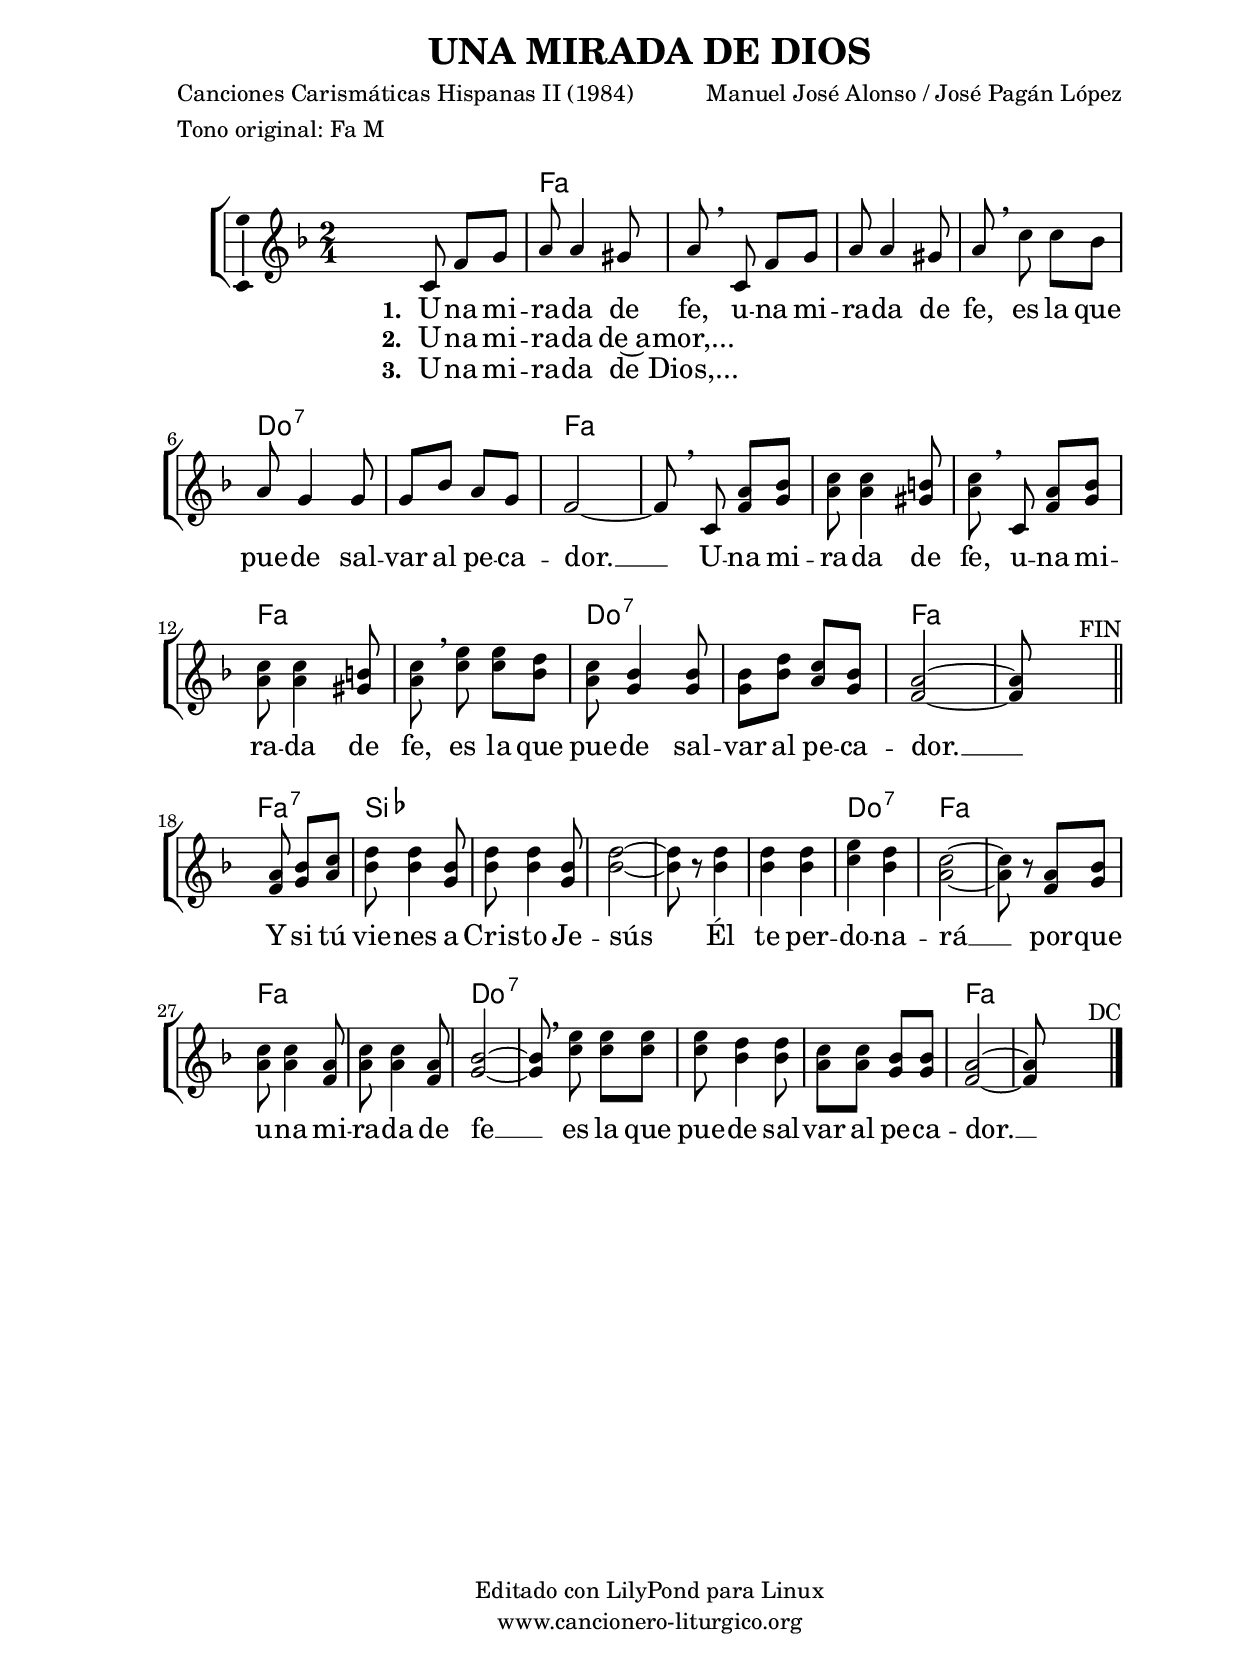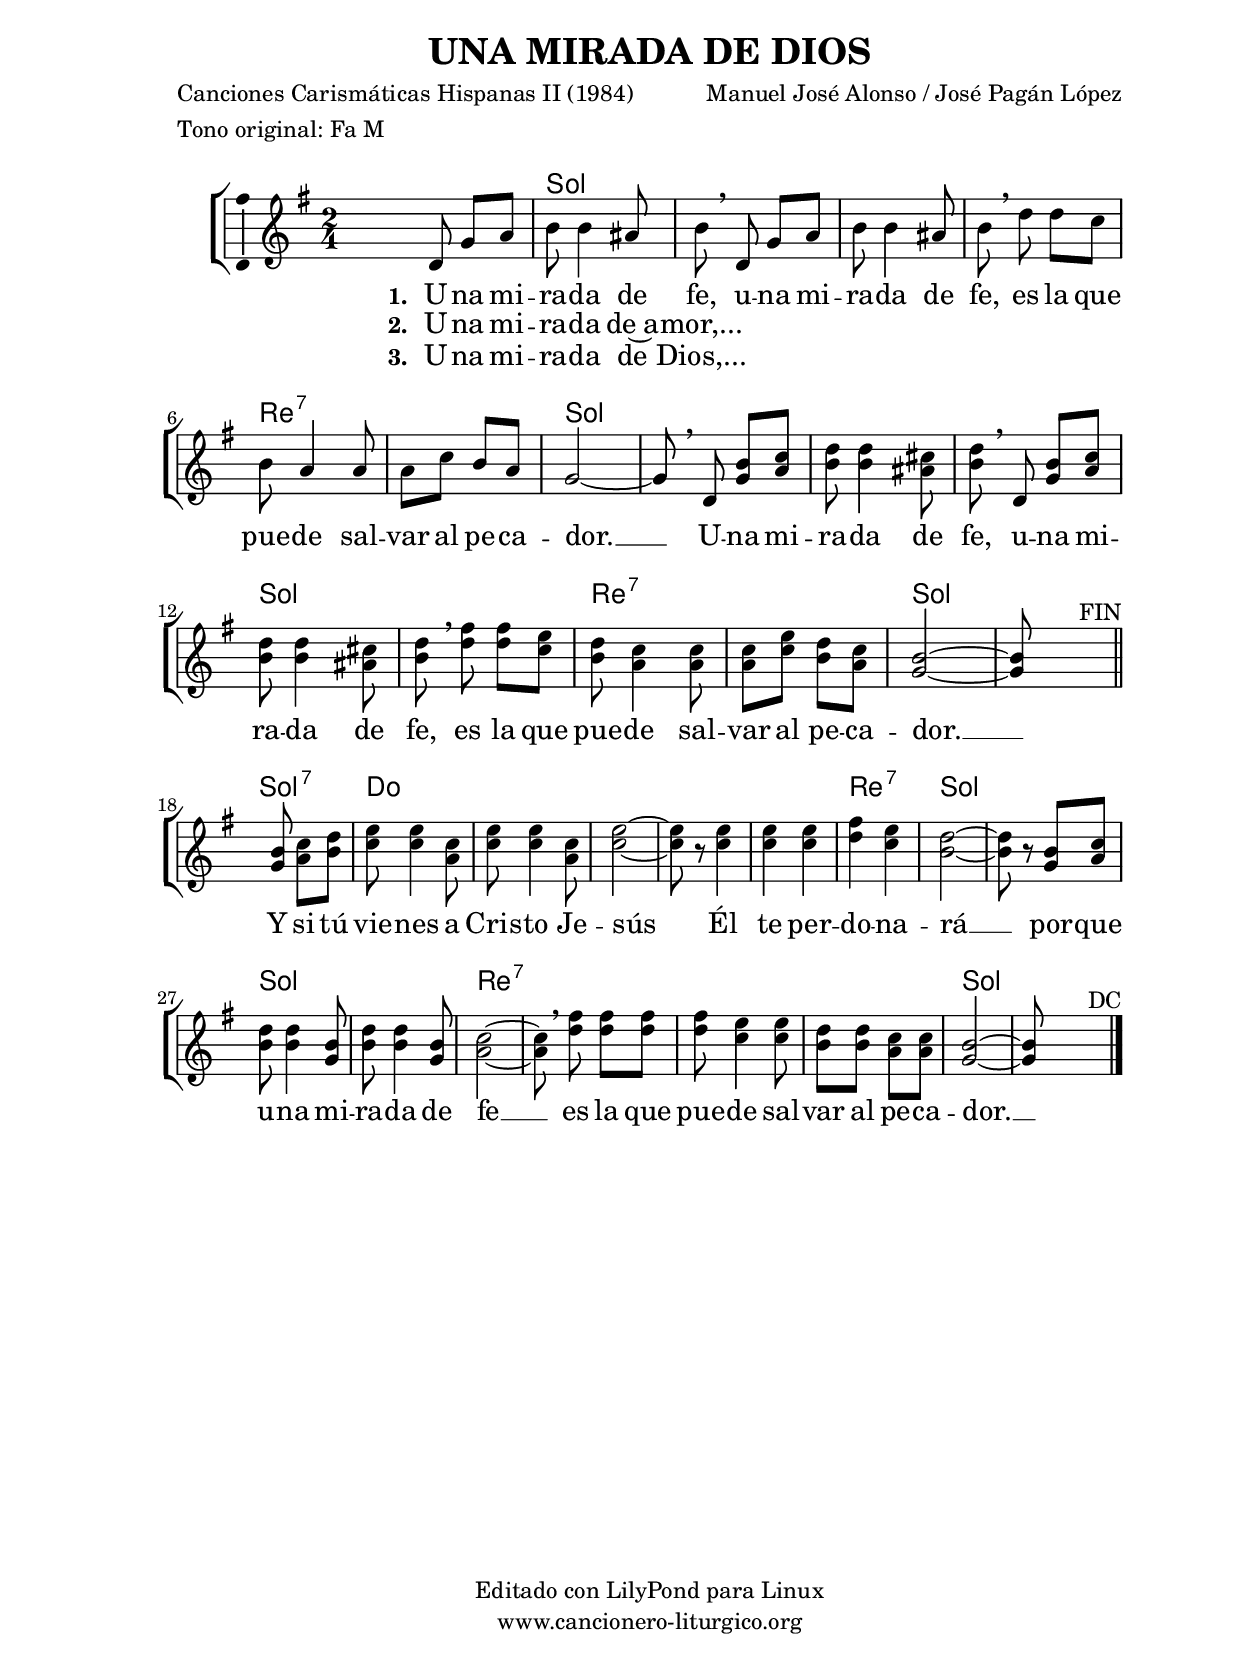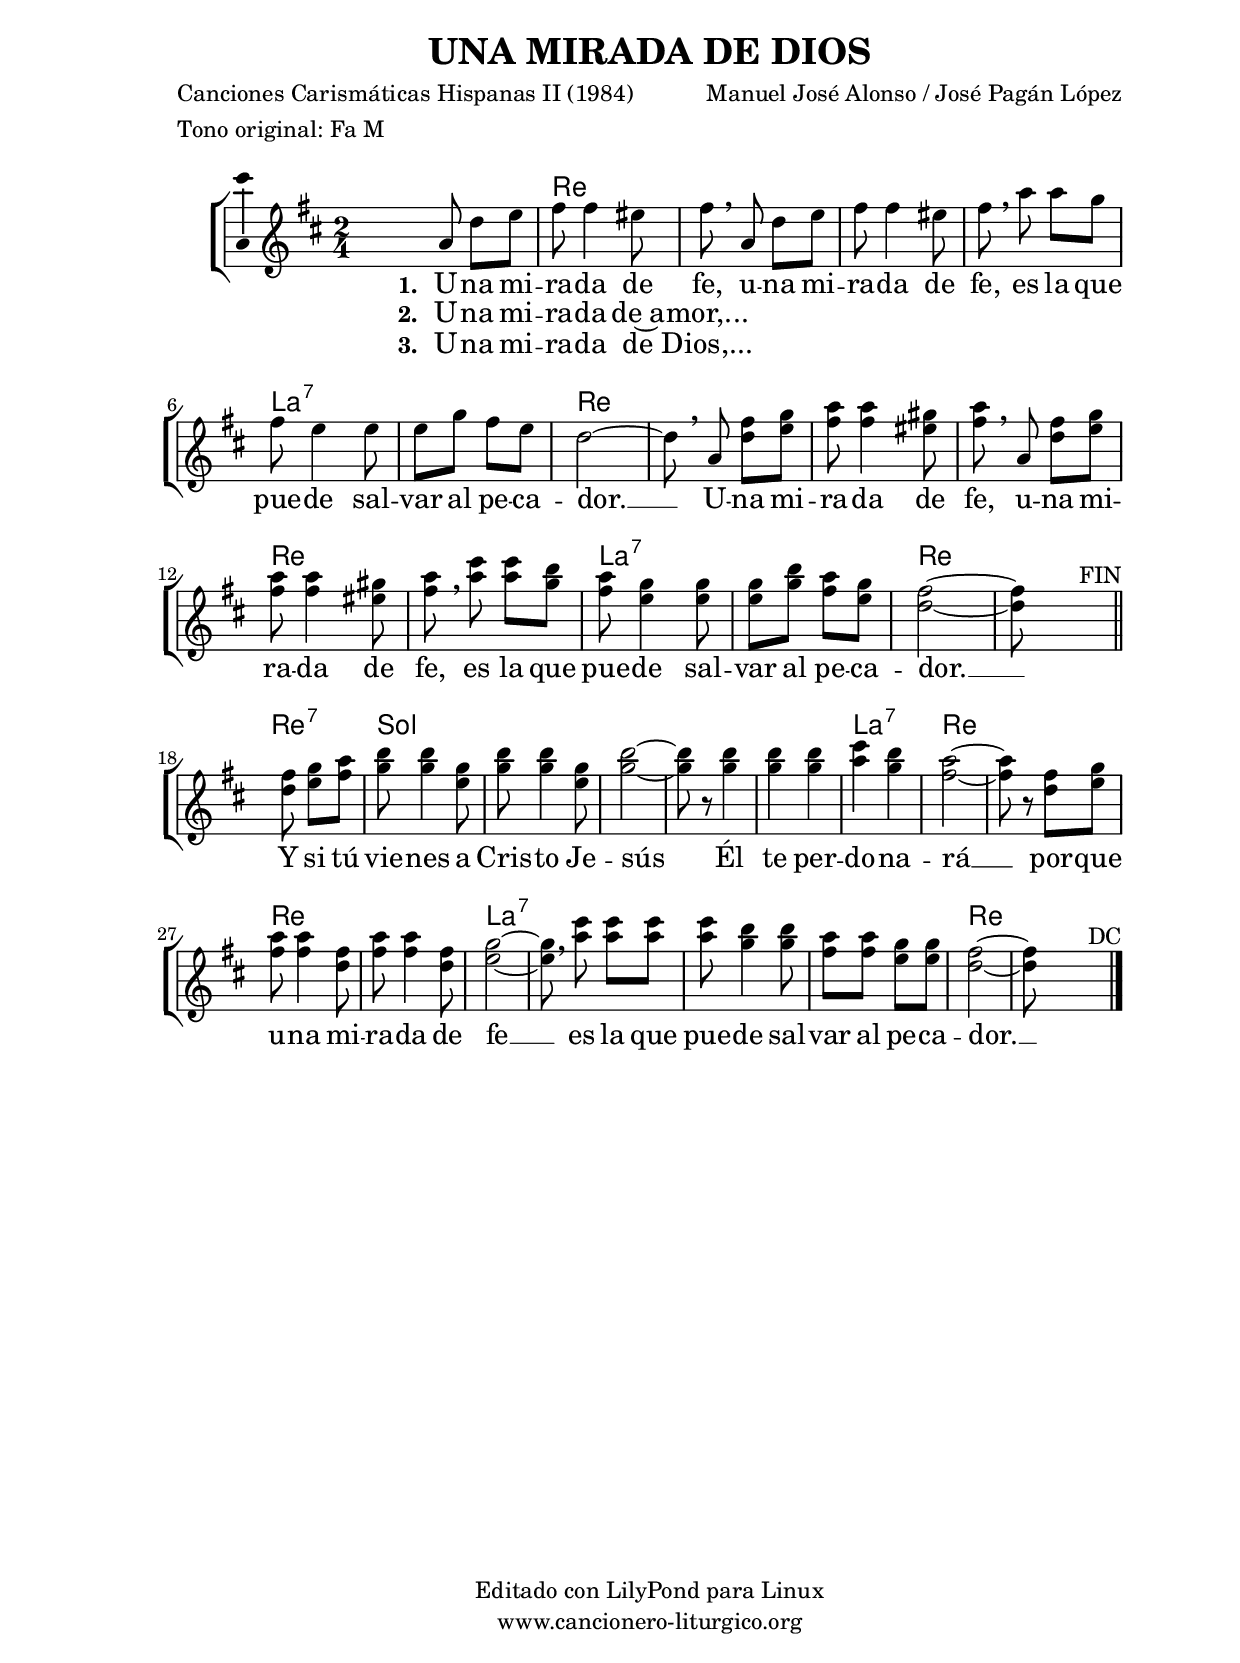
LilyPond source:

%
%para convertir .midi en .wav:
%timidity filename.midi -Ow -o finename.wav
%
%
%Para convertir de .wav a .mp3:
%lame -h -m j filename.wav
%
%
%para escuchar el midi:
%timidity nombrefichero.midi
%


%versión de lilypond para la que se ha escrito esta partitura:
\version "2.16.0"

	%Tamaño papel
	#(set-default-paper-size "a4")
	%Tamaño partitura
	#(set-global-staff-size 20)
	%No responde al pulsar sobre una nota
	#(ly:set-option 'point-and-click #f)

%parámetros del encabezamiento:
\header {
	title = "UNA MIRADA DE DIOS"
	subtitle = ""
	composer = "Manuel José Alonso / José Pagán López"
	poet = "Canciones Carismáticas Hispanas II (1984)"
	meter = "Tono original: Fa M"
	arranger = ""
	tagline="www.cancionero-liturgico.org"
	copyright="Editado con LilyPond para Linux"
	}

%parámetros asociados al papel:
\paper  {
	oddHeaderMarkup = \markup {\fill-line { \on-the-fly #not-first-page \fromproperty #'header:title \on-the-fly #not-first-page \fromproperty #'header:composer }}
	evenHeaderMarkup = \markup {\fill-line { \fromproperty #'header:composer \fromproperty #'header:title }}
	#(set-paper-size "a4")
	print-page-number = ##f
	first-page-number = 1
	print-first-page-number = ##f
%	head-separation = 3.0 \cm
	top-margin = 2.0 \cm
	bottom-margin = 0.5\cm
%%%	bottom-margin = -2.5\cm
	left-margin = 3.0 \cm
	line-width = 16.0 \cm 
	indent = 8\mm
	interscoreline = 2.\mm
	between-system-space = 15\mm
%	para que las partituras no llenen la hoja:
	ragged-bottom = ##t
%	idem para la última hoja:
	ragged-last-bottom = ##f
%	para que las partituras llenen el ancho del papel:
	ragged-last = ##f
	after-title-space = 2.5 \cm
%page-count=1
%system-count=8

	%Flexible Vertical Spacing
%	markup-markup-spacing =
%	#'((basic-distance . 15) (minimum-distance . 15) (padding . 3))
	markup-system-spacing =
	#'((basic-distance . 15) (minimum-distance . 15) (padding . 3))
	system-system-spacing =
	#'((basic-distance . 15) (minimum-distance . 15) (padding . 3))
	score-system-spacing =
	#'((basic-distance . 15) (minimum-distance . 15) (padding . 5))
%	top-system-spacing = % header
%	#'((basic-distance . 8) (minimum-distance . 0) (padding . 0))
%	top-markup-spacing =
%	#'((basic-distance . 20) (minimum-distance . 20) (padding . 0))
	last-bottom-spacing = % footer
	#'((basic-distance . 5) (minimum-distance . 5) (padding . 0))
%	score-markup-spacing =
%	#'((basic-distance . 16) (minimum-distance . 13) (padding . 0))

	}


%parámetros que afectan a toda la partitura:
global =  {
	%clave de sol (G):
	\clef G
	%armadura:
%%%	\transpose a c
	\key f \major
	\tempo 4=120
	\set Score.tempoHideNote = ##t
	}


acordes = {
	\italianChords
	\chordmode {
%%%	\transpose a c
{

s2
f2 s f s c:7 s f s
f s f s c:7 s f s
f2:7 bes2 s bes s bes c:7 f s f s c:7 s c:7 s f s

}
}
}

melodia = 
%%%\transpose a c
{
	\relative c'{
	\time 2/4

s8 c8 f g
a8 a4 gis8
a8 \breathe c, f g
a8 a4 gis8
a8 \breathe c c bes
a8 g4 g8
g8 bes a g
f2~
f8 \noBeam \breathe c8

<<
{
a'8 bes
c8 c4 b8
c8 \breathe s a bes
c8 c4 b8
c8 \breathe e e d
c8 bes4 bes8
bes8 d c bes
a2~
a8 s8 s4^"FIN"
\bar "||"
\break

s8 a8 bes c
d8 d4 bes8
d8 d4 bes8
d2~
d8 r8 d4
d4 d
e4 d
c2~
c8 r8 a8 bes
c8 c4 a8
c8 c4 a8
bes2~
bes8 \breathe e e e
e8 d4 d8
c8 c bes bes
a2~
a8 s8 s4
}
{
f8 g
a8 a4 gis8
a8 c, f g
a8 a4 gis8
a8 c c bes
a8 g4 g8
g8 bes a g
f2~
f8 s8 s4
\bar "||"
\break

s8 f8 g a
bes8 bes4 g8
bes8 bes4 g8
bes2~
bes8 r8 bes4
bes4 bes
c4 bes
a2~
a8 r8 f8 g
a8 a4 f8
a8 a4 f8
g2~
g8 c c c
c8 bes4 bes8
a8 a g g
f2~
f8 s8 s4^"   DC"
}
>>

\bar "|."

	}
	}


texto = \lyricmode {
\set stanza =#"1. " U -- na mi -- ra -- da de fe,
u -- na mi -- ra -- da de fe,
es la que pue -- de sal -- var
al pe -- ca -- dor. __

U -- na mi -- ra -- da de fe,
u -- na mi -- ra -- da de fe,
es la que pue -- de sal -- var
al pe -- ca -- dor. __

Y si tú vie -- nes a Cris -- to Je -- sús
Él te per -- do -- na -- rá __
por -- que u -- na mi -- ra -- da de fe __
es la que pue -- de sal -- var
al pe -- ca -- dor. __

	}

textodos = \lyricmode {
\set stanza =#"2. " U -- na mi -- ra -- da de~a -- mor,...

	}

textotres = \lyricmode {
\set stanza =#"3. " U -- na mi -- ra -- da de Dios,...

	}


acordesStaff = \context ChordNames = acordesStaff <<
	\set chordChanges = ##t
	\acordes
	>>


vozStaff = \context Voice = vozStaff
\with {\consists "Ambitus_engraver"}
<<
%	\set Staff.instrumentName = ""
%	\set Staff.shortInstrumentName = ""
%	\set Staff.midiInstrument = #"clarinet"
%	\set Staff.midiInstrument = #"cello"
%	\set Staff.midiInstrument = #"flute"
	\set Staff.midiInstrument = #"electric guitar (jazz)"
%	\set Staff.midiInstrument = #"english horn"
%	\set Staff.midiInstrument = #"violin"
%	\set Staff.midiInstrument = #"glockenspiel"
	\set Staff.midiMinimumVolume = #0.7
	\set Staff.midiMaximumVolume = #0.9
	\global
	\melodia
	>>

textoStaff = \context Lyrics = textoStaff <<
	\lyricsto vozStaff \texto
	>>

textodosStaff = \context Lyrics = textodosStaff <<
	\lyricsto vozStaff \textodos
	>>

textotresStaff = \context Lyrics = textotresStaff <<
	\lyricsto vozStaff \textotres
	>>


\book {
	\score {
		\context ChoirStaff {
			\override StaffGroup.SystemStartBracket #'collapse-height = #1
			\override Score.SystemStartBar #'collapse-height = #1
			<<
			\acordesStaff
			\vozStaff
			\textoStaff
			\textodosStaff
			\textotresStaff
			>>
			}
		\layout {
	    		\context {
				\Lyrics
				\override LyricText #'font-size = #2
				}
	   		 \context {
				\Score
				\override StaffSymbol #'staff-space = #(magstep +3)
				}
			}
		}
	\score {
		\unfoldRepeats
		\context ChoirStaff {
			<<
			\acordesStaff
			\vozStaff
			>>
			}
		\midi {
	  		\context {
	  			\Score
				tempoWholesPerMinute = #(ly:make-moment 70 4)
				}
			}
		}
	}



#(define output-suffix "C")
\book {
	\score {
		\context ChoirStaff {
			\override StaffGroup.SystemStartBracket #'collapse-height = #1
			\override Score.SystemStartBar #'collapse-height = #1
\transpose c d
			<<
			\acordesStaff
			\vozStaff
			\textoStaff
			\textodosStaff
			\textotresStaff
			>>
			}
		\layout {
	    		\context {
				\Lyrics
				\override LyricText #'font-size = #2
				}
	   		 \context {
				\Score
				\override StaffSymbol #'staff-space = #(magstep +3)
				}
			}
		}
	}

#(define output-suffix "S")
\book {
	\score {
		\context ChoirStaff {
			\override StaffGroup.SystemStartBracket #'collapse-height = #1
			\override Score.SystemStartBar #'collapse-height = #1
\transpose c a
			<<
			\acordesStaff
			\vozStaff
			\textoStaff
			\textodosStaff
			\textotresStaff
			>>
			}
		\layout {
	    		\context {
				\Lyrics
				\override LyricText #'font-size = #2
				}
	   		 \context {
				\Score
				\override StaffSymbol #'staff-space = #(magstep +3)
				}
			}
		}
	}


